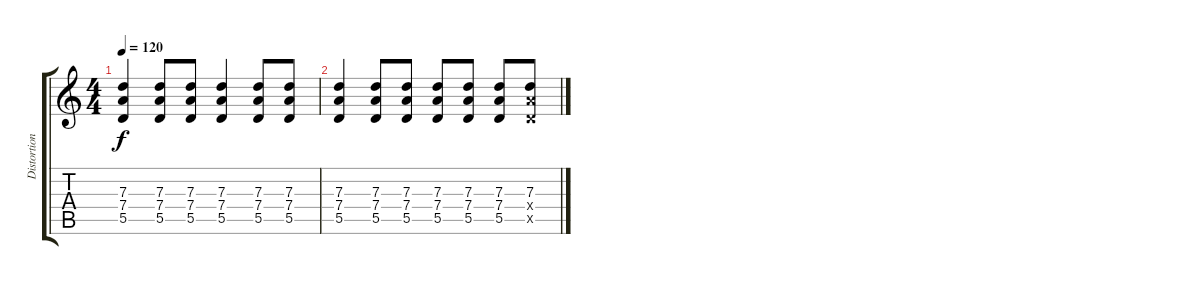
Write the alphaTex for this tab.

\track ("Distortion 2" "Distortion") {instrument distortionguitar}
\staff {score tabs}
\tuning (E4 B3 G3 D3 A2 D2) {hide}
\ts (4 4)
\tempo 120
\clef g2
\ks c
(7.3 7.4 5.5).4{dy f} (7.3 7.4 5.5).8 (7.3 7.4 5.5).8 (7.3 7.4 5.5).4 (7.3 7.4 5.5).8 (7.3 7.4 5.5).8 |
(7.3 7.4 5.5).4 (7.3 7.4 5.5).8 (7.3 7.4 5.5).8 (7.3 7.4 5.5).8 (7.3 7.4 5.5).8 (7.3 7.4 5.5).8 (7.3 7.4{x} 5.5{x}).8
